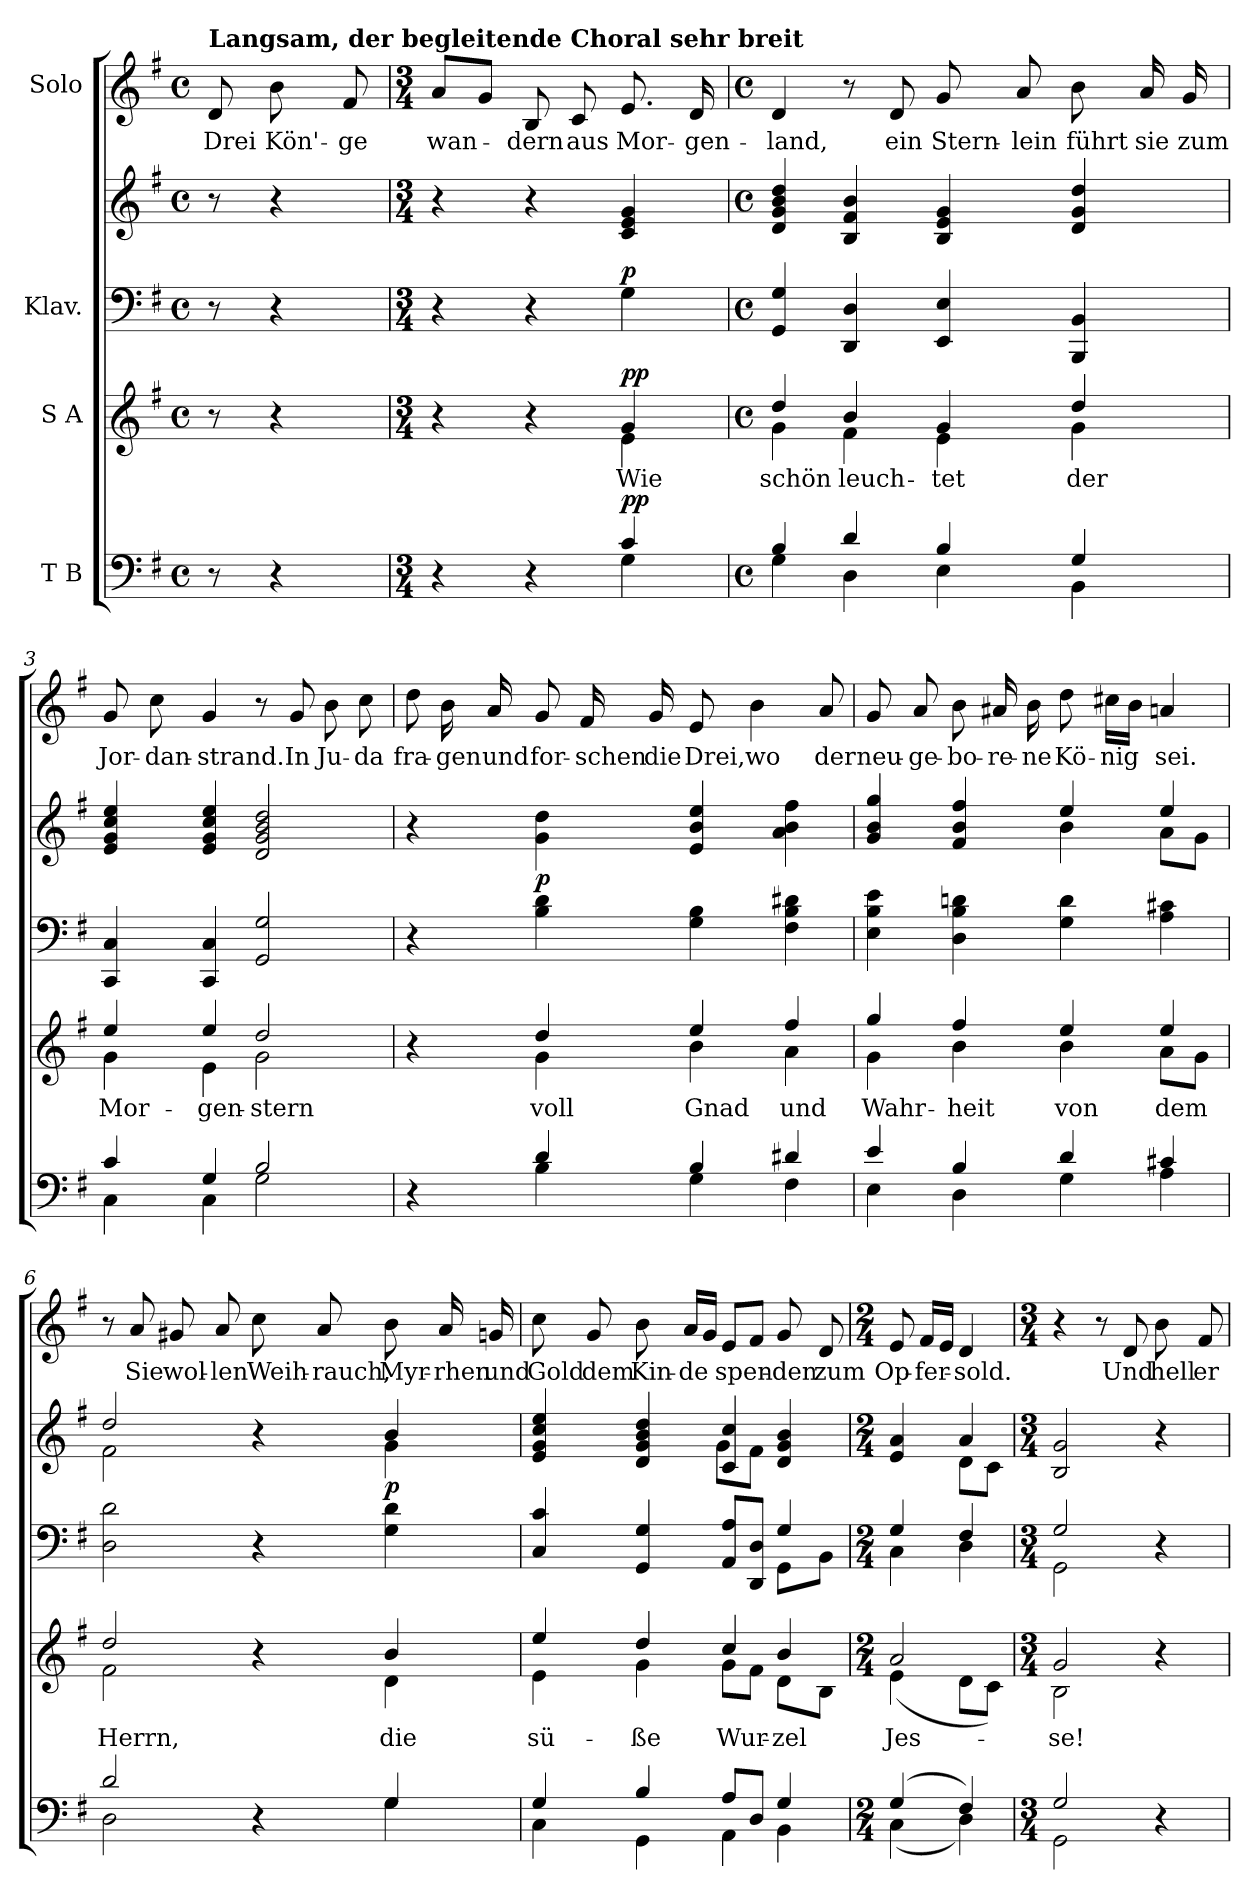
**kern	**dynam	**kern	**text	**dynam	**kern	**kern	**dynam	**kern	**text
*part4	*part4	*part3	*part3	*part3	*part2	*part2	*part2	*part1	*part1
*staff5	*staff5	*staff4	*staff4	*staff4	*staff3	*staff2	*staff2/3	*staff1	*staff1
*I"T B	*	*I"S A	*	*	*I"Klav.	*	*	*I"Solo	*
*clefF4	*	*clefG2	*	*	*clefF4	*clefG2	*	*clefG2	*
*k[f#]	*	*k[f#]	*	*	*k[f#]	*k[f#]	*	*k[f#]	*
*M4/4	*	*M4/4	*	*	*M4/4	*M4/4	*	*M4/4	*
*met(c)	*	*met(c)	*	*	*met(c)	*met(c)	*	*met(c)	*
=	=	=	=	=	=	=	=	=	=
!	!	!	!	!	!	!	!	!LO:TX:a:B:t=Langsam, der begleitende Choral sehr breit	!
8r	.	8r	.	.	8r	8r	.	8d/	Drei
4r	.	4r	.	.	4r	4r	.	8b\	Kön'-
.	.	.	.	.	.	.	.	8f#/	-ge
=1	=1	=1	=1	=1	=1	=1	=1	=1	=1
*M3/4	*	*M3/4	*	*	*M3/4	*M3/4	*	*M3/4	*
*^	*	*^	*	*	*	*	*	*	*
4r	4ryy	.	4r	4ryy	.	.	4r	4r	.	8a/L	wan-
.	.	.	.	.	.	.	.	.	.	8g/J	.
4r	4ryy	.	4r	4ryy	.	.	4r	4r	.	8B/	-dern
.	.	.	.	.	.	.	.	.	.	8c/	aus
!	!	!LO:DY:a	!	!	!	!	!	!	!	!	!
!	!	!LO:DY:n=1:a	!	!	!	!LO:DY:a	!	!	!	!	!
!	!	!	!	!	!	!LO:DY:n=1:a	!	!	!LO:DY:a=2	!	!
4c/	4G\	p p	4g/	4e\	Wie	p p	4G\	4c/ 4e/ 4g/	p	8.e/	Mor-
.	.	.	.	.	.	.	.	.	.	16d/	-gen-
=2	=2	=2	=2	=2	=2	=2	=2	=2	=2	=2	=2
*M4/4	*	*	*M4/4	*	*	*	*M4/4	*M4/4	*	*M4/4	*
*met(c)	*	*	*met(c)	*	*	*	*met(c)	*met(c)	*	*met(c)	*
4B/	4G\	.	4dd/	4g\	schön	.	4GG/ 4G/	4d/ 4g/ 4b/ 4dd/	.	4d/	-land,
4d/	4D\	.	4b/	4f#\	leuch-	.	4DD/ 4D/	4B/ 4f#/ 4b/	.	8r	.
.	.	.	.	.	.	.	.	.	.	8d/	ein
4B/	4E\	.	4g/	4e\	-tet	.	4EE/ 4E/	4B/ 4e/ 4g/	.	8g/	Stern-
.	.	.	.	.	.	.	.	.	.	8a/	-lein
4G/	4BB\	.	4dd/	4g\	der	.	4BBB/ 4BB/	4d/ 4g/ 4dd/	.	8b\	führt
.	.	.	.	.	.	.	.	.	.	16a/	sie
.	.	.	.	.	.	.	.	.	.	16g/	zum
!!LO:LB:g=z
=3	=3	=3	=3	=3	=3	=3	=3	=3	=3	=3	=3
4c/	4C\	.	4ee/	4g\	Mor-	.	4CC/ 4C/	4e/ 4g/ 4cc/ 4ee/	.	8g/	Jor-
.	.	.	.	.	.	.	.	.	.	8cc\	-dan-
4G/	4C\	.	4ee/	4e\	-gen-	.	4CC/ 4C/	4e/ 4g/ 4cc/ 4ee/	.	4g/	-strand.
2B/	2G\	.	2dd/	2g\	-stern	.	2GG/ 2G/	2d/ 2g/ 2b/ 2dd/	.	8r	.
.	.	.	.	.	.	.	.	.	.	8g/	In
.	.	.	.	.	.	.	.	.	.	8b\	Ju-
.	.	.	.	.	.	.	.	.	.	8cc\	-da
=4	=4	=4	=4	=4	=4	=4	=4	=4	=4	=4	=4
4r	4ryy	.	4r	4ryy	.	.	4r	4r	.	8dd\	fra-
.	.	.	.	.	.	.	.	.	.	16b\	-gen
.	.	.	.	.	.	.	.	.	.	16a/	und
!	!	!	!	!	!	!	!	!	!LO:DY:a=2	!	!
4d/	4B\	.	4dd/	4g\	voll	.	4B\ 4d\	4g\ 4dd\	p	8g/	for-
.	.	.	.	.	.	.	.	.	.	16f#/	-schen
.	.	.	.	.	.	.	.	.	.	16g/	die
4B/	4G\	.	4ee/	4b\	Gnad	.	4G\ 4B\	4e/ 4b/ 4ee/	.	8e/	Drei,
.	.	.	.	.	.	.	.	.	.	4b\	wo
4d#X/	4F#\	.	4ff#/	4a\	und	.	4F#\ 4B\ 4d#X\	4a\ 4b\ 4ff#\	.	.	.
.	.	.	.	.	.	.	.	.	.	8a/	der
=5	=5	=5	=5	=5	=5	=5	=5	=5	=5	=5	=5
*	*	*	*	*	*	*	*	*^	*	*	*
4e/	4E\	.	4gg/	4g\	Wahr-	.	4E\ 4B\ 4e\	4g/ 4b/ 4gg/	2ryy	.	8g/	neu-
.	.	.	.	.	.	.	.	.	.	.	8a/	-ge-
4B/	4D\	.	4ff#/	4b\	-heit	.	4D\ 4B\ 4dn\	4f#/ 4b/ 4ff#/	.	.	8b\	-bo-
.	.	.	.	.	.	.	.	.	.	.	16a#X/	-re-
.	.	.	.	.	.	.	.	.	.	.	16b\	-ne
4d/	4G\	.	4ee/	4b\	von	.	4G\ 4d\	4ee/	4b\	.	8dd\	Kö-
.	.	.	.	.	.	.	.	.	.	.	16cc#X\LL	-nig
.	.	.	.	.	.	.	.	.	.	.	16b\JJ	.
4c#X/	4A\	.	4ee/	8a\L	dem	.	4A\ 4c#X\	4ee/	8a\L	.	4an/	sei.
.	.	.	.	8g\J	.	.	.	.	8g\J	.	.	.
!!LO:LB:g=z
=6	=6	=6	=6	=6	=6	=6	=6	=6	=6	=6	=6	=6
2d/	2D\	.	2dd/	2f#\	Herrn,	.	2D\ 2d\	2dd/	2f#\	.	8r	.
.	.	.	.	.	.	.	.	.	.	.	8a/	Sie
.	.	.	.	.	.	.	.	.	.	.	8g#X/	wol-
.	.	.	.	.	.	.	.	.	.	.	8a/	-len
4r	4ryy	.	4r	4ryy	.	.	4r	4r	4ryy	.	8cc\	Weih-
.	.	.	.	.	.	.	.	.	.	.	8a/	-rauch,
!	!	!	!	!	!	!	!	!	!	!LO:DY:a=2	!	!
4G/	4G\	.	4b/	4d\	die	.	4G\ 4d\	4b/	4g\	p	8b\	Myr-
.	.	.	.	.	.	.	.	.	.	.	16a/	-rhen
.	.	.	.	.	.	.	.	.	.	.	16gn/	und
=7	=7	=7	=7	=7	=7	=7	=7	=7	=7	=7	=7	=7
*	*	*	*	*	*	*	*^	*	*	*	*	*
4G/	4C\	.	4ee/	4e\	sü-	.	4C/ 4c/	2.ryy	4e/ 4g/ 4cc/ 4ee/	2reyy	.	8cc\	Gold
.	.	.	.	.	.	.	.	.	.	.	.	8g/	dem
4B/	4GG\	.	4dd/	4g\	-ße	.	4GG/ 4G/	.	4d/ 4g/ 4b/ 4dd/	.	.	8b\	Kin-
.	.	.	.	.	.	.	.	.	.	.	.	16a/LL	-de
.	.	.	.	.	.	.	.	.	.	.	.	16g/JJ	.
8A/L	4AA\	.	4cc/	8g\L	Wur-	.	8AA/ 8A/L	.	4c/ 4cc/	8g\L	.	8e/L	spen-
8D/J	.	.	.	8f#\J	.	.	8DD/ 8D/J	.	.	8f#\J	.	8f#/J	.
4G/	4BB\	.	4b/	8d\L	-zel	.	4G/	8GG\L	4d/ 4g/ 4b/	4rcyy	.	8g/	-den
.	.	.	.	8B\J	.	.	.	8BB\J	.	.	.	8d/	zum
=8	=8	=8	=8	=8	=8	=8	=8	=8	=8	=8	=8	=8	=8
*M2/4	*	*	*M2/4	*	*	*	*M2/4	*	*M2/4	*	*	*M2/4	*
(4G/	(4C\	.	2a/	(4e\	Jes-	.	4G/	4C\	4e/ 4a/	4reyy	.	8e/	Op-
.	.	.	.	.	.	.	.	.	.	.	.	16f#/LL	-fer-
.	.	.	.	.	.	.	.	.	.	.	.	16e/JJ	.
4F#/)	4D\)	.	.	8d\L	.	.	4F#/	4D\	4a/	8d\L	.	4d/	-sold.
.	.	.	.	8c\J)	.	.	.	.	.	8c\J	.	.	.
*	*	*	*	*	*	*	*	*	*v	*v	*	*	*
!!LO:PB:g=z
=9	=9	=9	=9	=9	=9	=9	=9	=9	=9	=9	=9	=9
*M3/4	*	*	*M3/4	*	*	*	*M3/4	*	*M3/4	*	*M3/4	*
2G/	2GG\	.	2g/	2B\	-se!	.	2G/	2GG\	2B/ 2g/	.	4r	.
.	.	.	.	.	.	.	.	.	.	.	8r	.
.	.	.	.	.	.	.	.	.	.	.	8d/	Und
4r	4ryy	.	4r	4ryy	.	.	4r	4ryy	4r	.	8b\	hell
.	.	.	.	.	.	.	.	.	.	.	8f#/	er-
*v	*v	*	*	*	*	*	*v	*v	*	*	*	*
*	*	*v	*v	*	*	*	*	*	*	*
=	=	=	=	=	=	=	=	=	=
*-	*-	*-	*-	*-	*-	*-	*-	*-	*-
